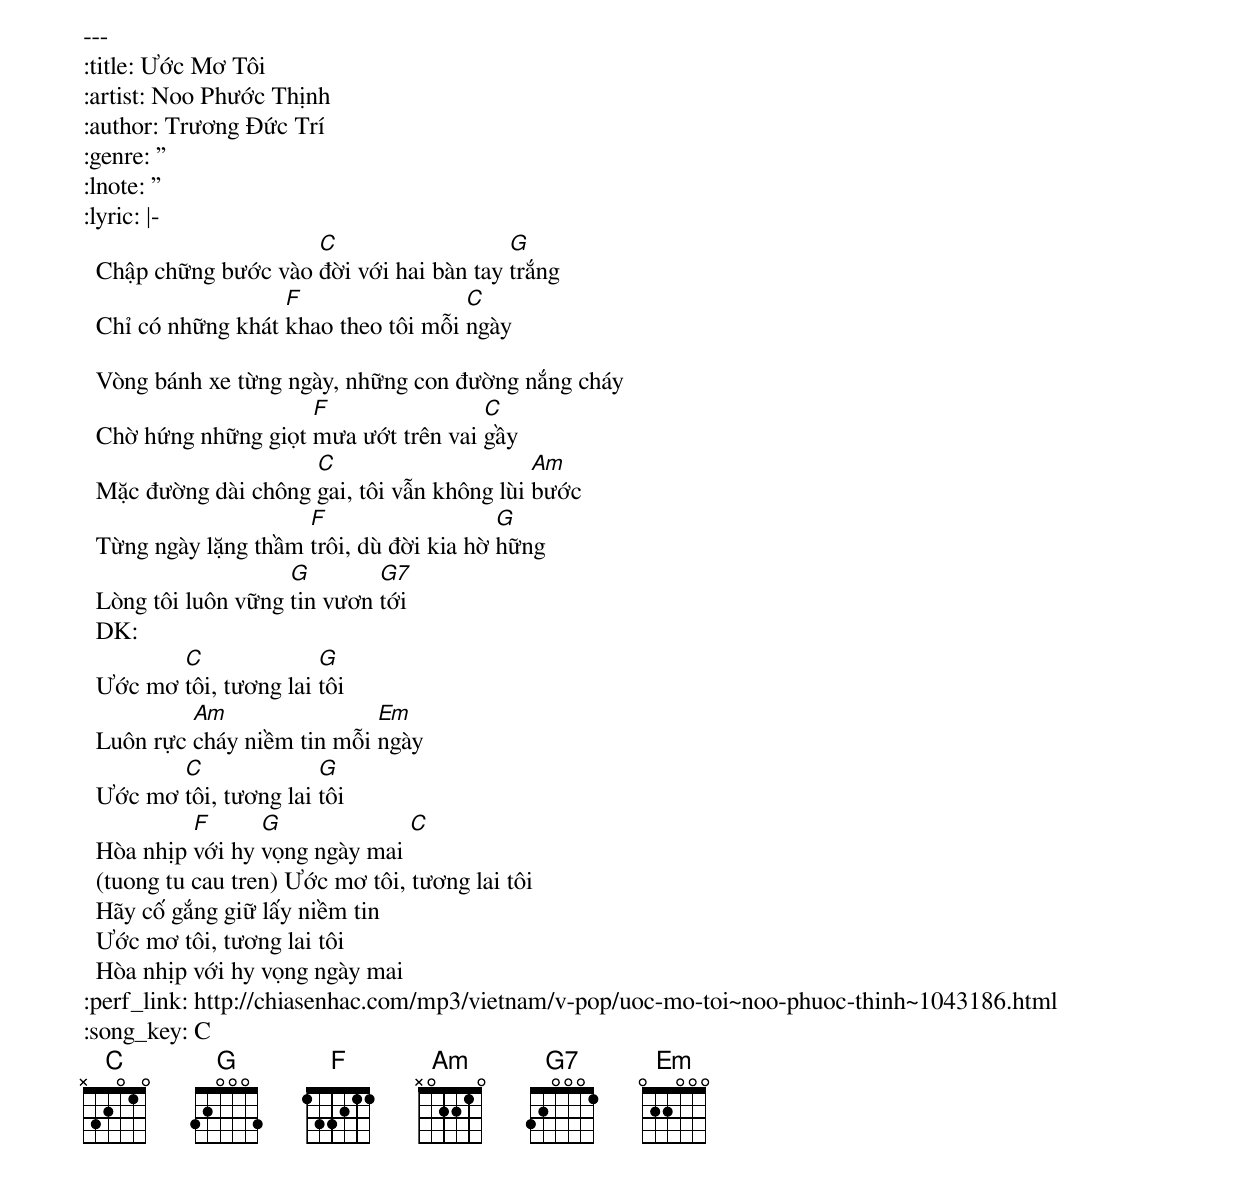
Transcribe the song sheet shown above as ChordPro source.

---
:title: Ước Mơ Tôi
:artist: Noo Phước Thịnh
:author: Trương Đức Trí
:genre: ''
:lnote: ''
:lyric: |-
  Chập chững bước vào [C]đời với hai bàn tay [G]trắng
  Chỉ có những khát [F]khao theo tôi mỗi [C]ngày

  Vòng bánh xe từng ngày, những con đường nắng cháy
  Chờ hứng những giọt [F]mưa ướt trên vai [C]gầy
  Mặc đường dài chông [C]gai, tôi vẫn không lùi [Am]bước
  Từng ngày lặng thầm [F]trôi, dù đời kia hờ [G]hững
  Lòng tôi luôn vững [G]tin vươn [G7]tới
  DK:
  Ước mơ [C]tôi, tương lai [G]tôi
  Luôn rực [Am]cháy niềm tin mỗi [Em]ngày
  Ước mơ [C]tôi, tương lai [G]tôi
  Hòa nhịp [F]với hy [G]vọng ngày mai [C]
  (tuong tu cau tren) Ước mơ tôi, tương lai tôi
  Hãy cố gắng giữ lấy niềm tin
  Ước mơ tôi, tương lai tôi
  Hòa nhịp với hy vọng ngày mai
:perf_link: http://chiasenhac.com/mp3/vietnam/v-pop/uoc-mo-toi~noo-phuoc-thinh~1043186.html
:song_key: C
